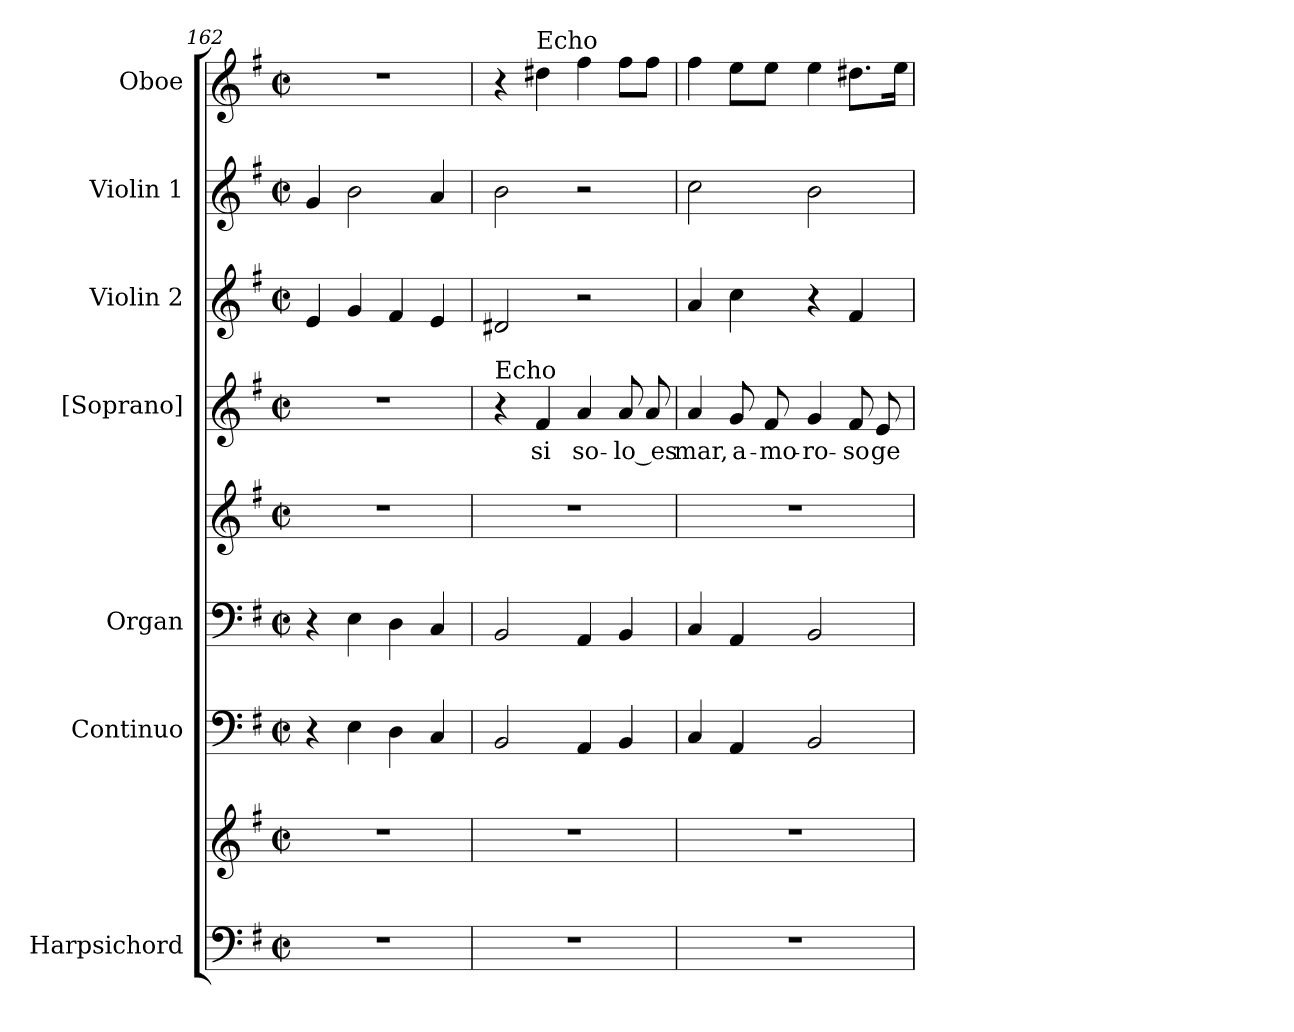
**kern	**kern	**kern	**kern	**kern	**kern	**text	**kern	**kern	**kern
*part7	*part7	*part6	*part5	*part5	*part4	*part4	*part3	*part2	*part1
*staff9	*staff8	*staff7	*staff6	*staff5	*staff4	*staff4	*staff3	*staff2	*staff1
*I"Harpsichord	*	*I"Continuo	*I"Organ	*	*I"[Soprano]	*	*I"Violin 2	*I"Violin 1	*I"Oboe
*	*	*I'Cont.	*I'Org.	*	*I'S.	*	*I'Vln. 2	*I'Vln. 1	*I'Ob.
*clefF4	*clefG2	*clefF4	*clefF4	*clefG2	*clefG2	*	*clefG2	*clefG2	*clefG2
*k[f#]	*k[f#]	*k[f#]	*k[f#]	*k[f#]	*k[f#]	*	*k[f#]	*k[f#]	*k[f#]
*G:	*G:	*G:	*G:	*G:	*G:	*	*G:	*G:	*G:
*M2/2	*M2/2	*M2/2	*M2/2	*M2/2	*M2/2	*	*M2/2	*M2/2	*M2/2
*met(c|)	*met(c|)	*met(c|)	*met(c|)	*met(c|)	*met(c|)	*	*met(c|)	*met(c|)	*met(c|)
=162	=162	=162	=162	=162	=162	=162	=162	=162	=162
1r	1r	4r	4r	1r	1r	.	4ei/	4gi/	1r
.	.	4Ei\	4Ei\	.	.	.	4gi/	2bi\	.
.	.	4Di\	4Di\	.	.	.	4f#i/	.	.
.	.	4Ci/	4Ci/	.	.	.	4ei/	4ai/	.
=163	=163	=163	=163	=163	=163	=163	=163	=163	=163
!	!	!	!	!	!LO:TX:a:t=Echo	!	!	!	!
1r	1r	2BBi/	2BBi/	1r	4r	.	2d#Xi/	2bi\	4r
!	!	!	!	!	!	!	!	!	!LO:TX:a:t=Echo
!	!	!	!	!	!	!LO:LY:b:color=#000000	!	!	!
.	.	.	.	.	4f#i/	si	.	.	4dd#Xi\
!	!	!	!	!	!	!LO:LY:b:color=#000000	!	!	!
.	.	4AAi/	4AAi/	.	4ai/	so-	2r	2r	4ff#i\
!	!	!	!	!	!	!LO:LY:b:color=#000000	!	!	!
.	.	4BBi/	4BBi/	.	8ai/	-lo_es	.	.	8ff#i\L
.	.	.	.	.	8ai/	.	.	.	8ff#i\J
=164	=164	=164	=164	=164	=164	=164	=164	=164	=164
!	!	!	!	!	!	!LO:LY:b:color=#000000	!	!	!
1r	1r	4Ci/	4Ci/	1r	4ai/	-mar,	4ai/	2cci\	4ff#i\
!	!	!	!	!	!	!LO:LY:b:color=#000000	!	!	!
.	.	4AAi/	4AAi/	.	8gi/	a-	4cci\	.	8eei\L
!	!	!	!	!	!	!LO:LY:b:color=#000000	!	!	!
.	.	.	.	.	8f#i/	-mo-	.	.	8eei\J
!	!	!	!	!	!	!LO:LY:b:color=#000000	!	!	!
.	.	2BBi/	2BBi/	.	4gi/	-ro-	4r	2bi\	4eei\
!	!	!	!	!	!	!LO:LY:b:color=#000000	!	!	!
.	.	.	.	.	8f#i/	-so	4f#i/	.	8.dd#Xi\L
!	!	!	!	!	!	!LO:LY:b:color=#000000	!	!	!
.	.	.	.	.	8ei/	ge-	.	.	.
.	.	.	.	.	.	.	.	.	16eei\Jk
=	=	=	=	=	=	=	=	=	=
*-	*-	*-	*-	*-	*-	*-	*-	*-	*-
